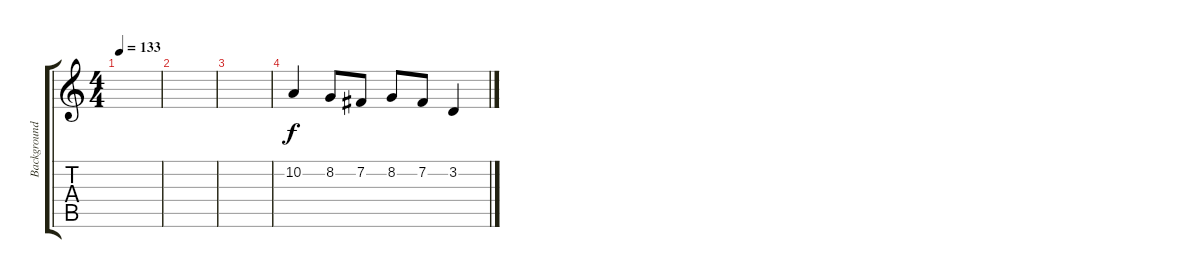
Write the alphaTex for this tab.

\track ("Background Singing" "Background") {instrument lead6voice}
\staff {score tabs}
\tuning (E4 B3 G3 D3 A2 E2) {hide}
\ts (4 4)
\tempo 133
\clef g2
\ks c
|
|
|
10.2.4 8.2.8 7.2.8 8.2.8 7.2.8 3.2.4
